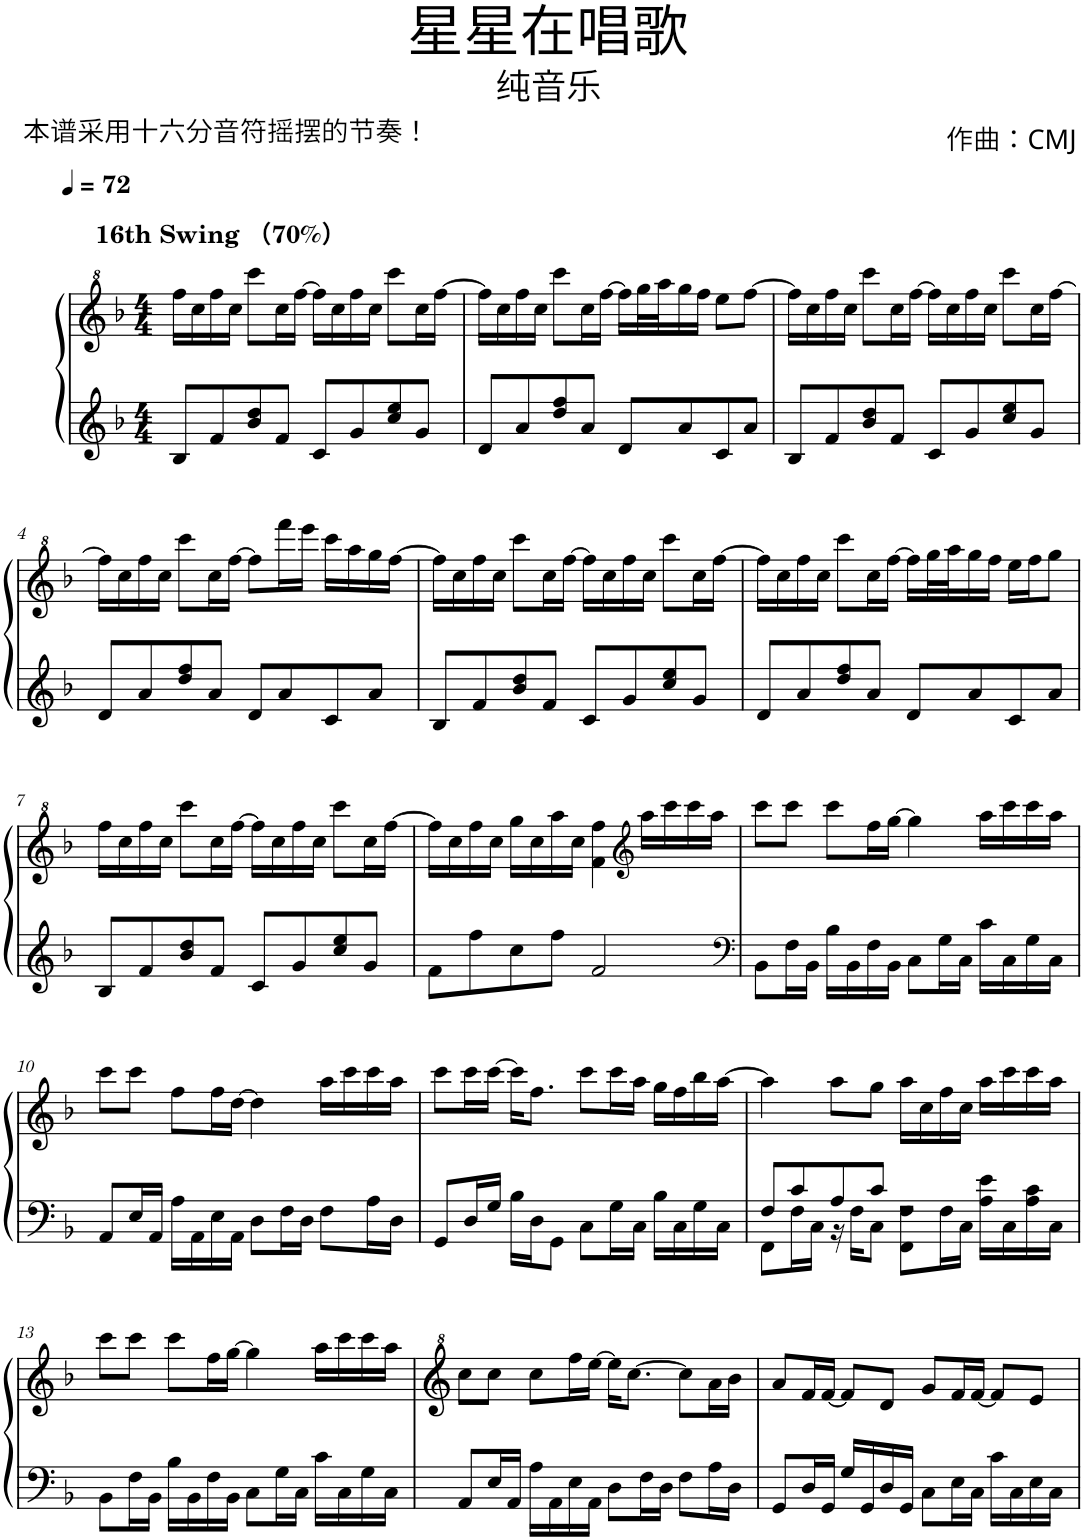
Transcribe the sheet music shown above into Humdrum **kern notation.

**kern	**kern
*part1	*part1
*staff2	*staff1
*I"Piano	*
*I'Pno	*
*clefG2	*clefG^2
*k[b-]	*k[b-]
*M4/4	*M4/4
*MM72	*MM72
=1	=1
!	!LO:TX:a:B:t=16th Swing （70%）
8B-/L	16fff\LL
.	16ccc\
8f/	16fff\
.	16ccc\JJ
8b-/ 8dd/	8cccc\L
8f/J	16ccc\L
.	[16fff\JJ
8c/L	16fff\LL]
.	16ccc\
8g/	16fff\
.	16ccc\JJ
8cc/ 8ee/	8cccc\L
8g/J	16ccc\L
.	[16fff\JJ
=2	=2
8d/L	16fff\LL]
.	16ccc\
8a/	16fff\
.	16ccc\JJ
8dd/ 8ff/	8cccc\L
8a/J	16ccc\L
.	[16fff\JJ
8d/L	16fff\LL]
.	32ggg\L
.	32aaa\J
8a/	16ggg\
.	16fff\JJ
8c/	8eee\L
8a/J	[8fff\J
=3	=3
8B-/L	16fff\LL]
.	16ccc\
8f/	16fff\
.	16ccc\JJ
8b-/ 8dd/	8cccc\L
8f/J	16ccc\L
.	[16fff\JJ
8c/L	16fff\LL]
.	16ccc\
8g/	16fff\
.	16ccc\JJ
8cc/ 8ee/	8cccc\L
8g/J	16ccc\L
.	[16fff\JJ
!!LO:LB:g=z
=4	=4
8d/L	16fff\LL]
.	16ccc\
8a/	16fff\
.	16ccc\JJ
8dd/ 8ff/	8cccc\L
8a/J	16ccc\L
.	[16fff\JJ
8d/L	8fff\L]
8a/	16ffff\L
.	16eeee\JJ
8c/	16cccc\LL
.	16aaa\
8a/J	16ggg\
.	[16fff\JJ
=5	=5
8B-/L	16fff\LL]
.	16ccc\
8f/	16fff\
.	16ccc\JJ
8b-/ 8dd/	8cccc\L
8f/J	16ccc\L
.	[16fff\JJ
8c/L	16fff\LL]
.	16ccc\
8g/	16fff\
.	16ccc\JJ
8cc/ 8ee/	8cccc\L
8g/J	16ccc\L
.	[16fff\JJ
=6	=6
8d/L	16fff\LL]
.	16ccc\
8a/	16fff\
.	16ccc\JJ
8dd/ 8ff/	8cccc\L
8a/J	16ccc\L
.	[16fff\JJ
8d/L	16fff\LL]
.	32ggg\L
.	32aaa\J
8a/	16ggg\
.	16fff\JJ
8c/	16eee\LL
.	16fff\J
8a/J	8ggg\J
!!LO:LB:g=z
=7	=7
8B-/L	16fff\LL
.	16ccc\
8f/	16fff\
.	16ccc\JJ
8b-/ 8dd/	8cccc\L
8f/J	16ccc\L
.	[16fff\JJ
8c/L	16fff\LL]
.	16ccc\
8g/	16fff\
.	16ccc\JJ
8cc/ 8ee/	8cccc\L
8g/J	16ccc\L
.	[16fff\JJ
=8	=8
8f\L	16fff\LL]
.	16ccc\
8ff\	16fff\
.	16ccc\JJ
8cc\	16ggg\LL
.	16ccc\
8ff\J	16aaa\
.	16ccc\JJ
2f/	4ff\ 4fff\
*	*clefG2
.	16aa\LL
.	16ccc\
.	16ccc\
.	16aa\JJ
=9	=9
*clefF4	*
8BB-\L	8ccc\L
16F\L	8ccc\J
16BB-\JJ	.
16B-\LL	8ccc\L
16BB-\	.
16F\	16ff\L
16BB-\JJ	[16gg\JJ
8C\L	4gg\]
16G\L	.
16C\JJ	.
16c\LL	16aa\LL
16C\	16ccc\
16G\	16ccc\
16C\JJ	16aa\JJ
!!LO:LB:g=z
=10	=10
8AA/L	8ccc\L
16E/L	8ccc\J
16AA/JJ	.
16A\LL	8ff\L
16AA\	.
16E\	16ff\L
16AA\JJ	[16dd\JJ
8D\L	4dd\]
16F\L	.
16D\JJ	.
8F\L	16aa\LL
.	16ccc\
16A\L	16ccc\
16D\JJ	16aa\JJ
=11	=11
8GG/L	8ccc\L
16D/L	16ccc\L
16G/JJ	[16ccc\JJ
16B-\LL	16ccc\KL]
16D\J	8.ff\J
8GG\J	.
8C\L	8ccc\L
16G\L	16ccc\L
16C\JJ	16aa\JJ
16B-\LL	16gg\LL
16C\	16ff\
16G\	16bb-\
16C\JJ	[16aa\JJ
=12	=12
*^	*
8F/L	8FF\L	4aa\]
8c/	16F\L	.
.	16C\JJ	.
8A/	16r	8aa\L
.	16F\KL	.
8c/J	8C\J	8gg\J
2r	8FF\ 8F\L	16aa\LL
.	.	16cc\
.	16F\L	16ff\
.	16C\JJ	16cc\JJ
.	16A\ 16e\LL	16aa\LL
.	16C\	16ccc\
.	16A\ 16c\	16ccc\
.	16C\JJ	16aa\JJ
*v	*v	*
!!LO:LB:g=z
=13	=13
8BB-\L	8ccc\L
16F\L	8ccc\J
16BB-\JJ	.
16B-\LL	8ccc\L
16BB-\	.
16F\	16ff\L
16BB-\JJ	[16gg\JJ
8C\L	4gg\]
16G\L	.
16C\JJ	.
16c\LL	16aa\LL
16C\	16ccc\
16G\	16ccc\
16C\JJ	16aa\JJ
=14	=14
8AA/L	8ccc\L
16E/L	8ccc\J
16AA/JJ	.
16A\LL	8ccc\L
16AA\	.
16E\	16fff\L
16AA\JJ	[16eee\JJ
8D\L	16eee\KL]
.	[8.ccc\J
16F\L	.
16D\JJ	.
8F\L	8ccc\L]
16A\L	16aa\L
16D\JJ	16bb-\JJ
=15	=15
8GG/L	8aa/L
16D/L	16ff/L
16GG/JJ	[16ff/JJ
16G/LL	8ff/L]
16GG/	.
16D/	8dd/J
16GG/JJ	.
8C\L	8gg/L
16E\L	16ff/L
16C\JJ	[16ff/JJ
16c\LL	8ff/L]
16C\	.
16E\	8ee/J
16C\JJ	.
=	=
*-	*-
